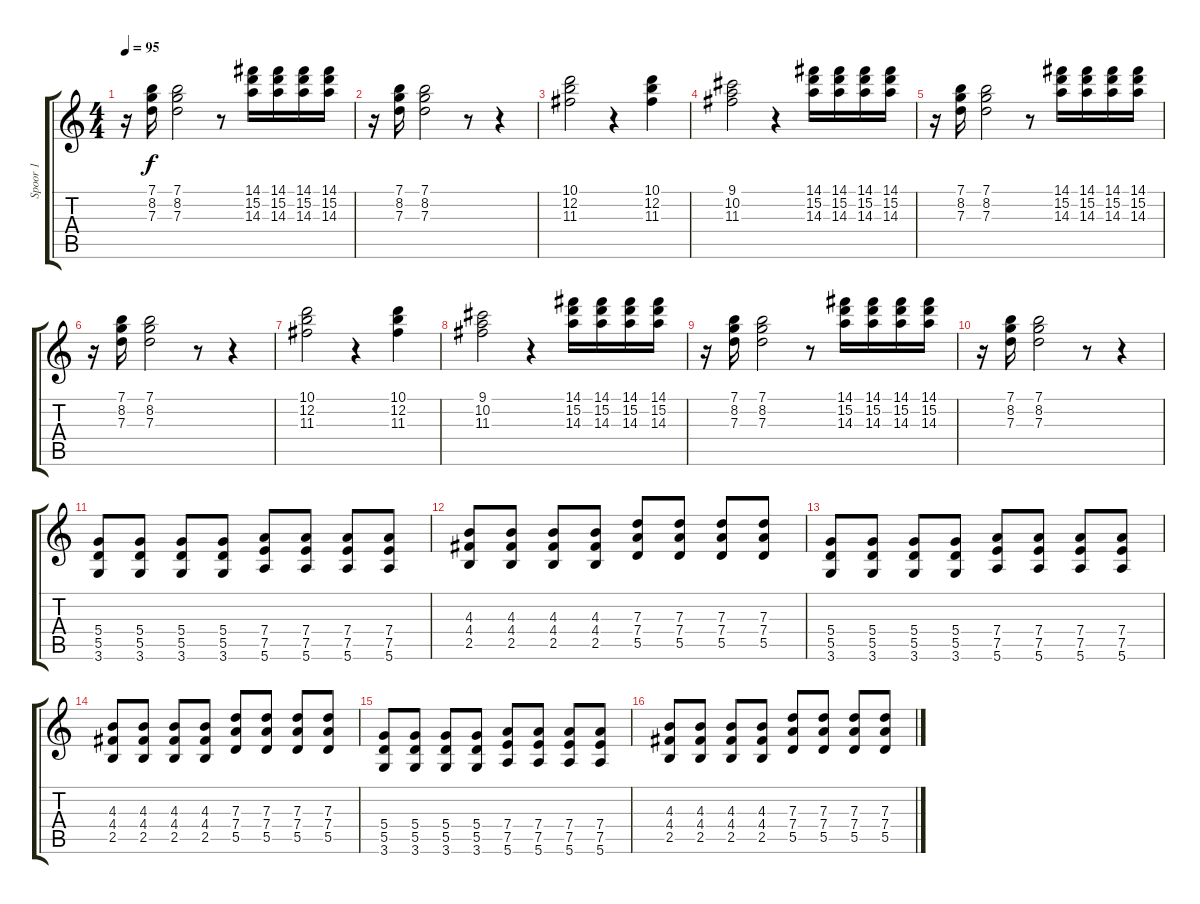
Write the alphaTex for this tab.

\track ("Spoor 1" "Spoor 1") {instrument electricguitarclean}
\staff {score tabs}
\tuning (E4 B3 G3 D3 A2 E2) {hide}
\ts (4 4)
\tempo 95
\clef g2
\ks c
r.16{dy f} (7.1 8.2 7.3).16 (7.1 8.2 7.3).2 r.8 (14.1 15.2 14.3).16 (14.1 15.2 14.3).16 (14.1 15.2 14.3).16 (14.1 15.2 14.3).16 |
r.16 (7.1 8.2 7.3).16 (7.1 8.2 7.3).2 r.8 r.4 |
(10.1 12.2 11.3).2 r.4 (10.1 12.2 11.3).4 |
(9.1 10.2 11.3).2 r.4{txt ""} (14.1 15.2 14.3).16 (14.1 15.2 14.3).16 (14.1 15.2 14.3).16 (14.1 15.2 14.3).16 |
r.16 (7.1 8.2 7.3).16 (7.1 8.2 7.3).2 r.8 (14.1 15.2 14.3).16 (14.1 15.2 14.3).16 (14.1 15.2 14.3).16 (14.1 15.2 14.3).16 |
r.16 (7.1 8.2 7.3).16 (7.1 8.2 7.3).2 r.8 r.4 |
(10.1 12.2 11.3).2 r.4 (10.1 12.2 11.3).4 |
(9.1 10.2 11.3).2 r.4 (14.1 15.2 14.3).16 (14.1 15.2 14.3).16 (14.1 15.2 14.3).16 (14.1 15.2 14.3).16 |
r.16 (7.1 8.2 7.3).16 (7.1 8.2 7.3).2 r.8 (14.1 15.2 14.3).16 (14.1 15.2 14.3).16 (14.1 15.2 14.3).16 (14.1 15.2 14.3).16 |
r.16 (7.1 8.2 7.3).16 (7.1 8.2 7.3).2 r.8 r.4 |
(5.4 5.5 3.6).8 (5.4 5.5 3.6).8 (5.4 5.5 3.6).8 (5.4 5.5 3.6).8 (7.4 7.5 5.6).8 (7.4 7.5 5.6).8 (7.4 7.5 5.6).8 (7.4 7.5 5.6).8 |
(4.3 4.4 2.5).8 (4.3 4.4 2.5).8 (4.3 4.4 2.5).8 (4.3 4.4 2.5).8 (7.3 7.4 5.5).8 (7.3 7.4 5.5).8 (7.3 7.4 5.5).8 (7.3 7.4 5.5).8 |
(5.4 5.5 3.6).8 (5.4 5.5 3.6).8 (5.4 5.5 3.6).8 (5.4 5.5 3.6).8 (7.4 7.5 5.6).8 (7.4 7.5 5.6).8 (7.4 7.5 5.6).8 (7.4 7.5 5.6).8 |
(4.3 4.4 2.5).8 (4.3 4.4 2.5).8 (4.3 4.4 2.5).8 (4.3 4.4 2.5).8 (7.3 7.4 5.5).8 (7.3 7.4 5.5).8 (7.3 7.4 5.5).8 (7.3 7.4 5.5).8 |
(5.4 5.5 3.6).8 (5.4 5.5 3.6).8 (5.4 5.5 3.6).8 (5.4 5.5 3.6).8 (7.4 7.5 5.6).8 (7.4 7.5 5.6).8 (7.4 7.5 5.6).8 (7.4 7.5 5.6).8 |
(4.3 4.4 2.5).8 (4.3 4.4 2.5).8 (4.3 4.4 2.5).8 (4.3 4.4 2.5).8 (7.3 7.4 5.5).8 (7.3 7.4 5.5).8 (7.3 7.4 5.5).8 (7.3 7.4 5.5).8
